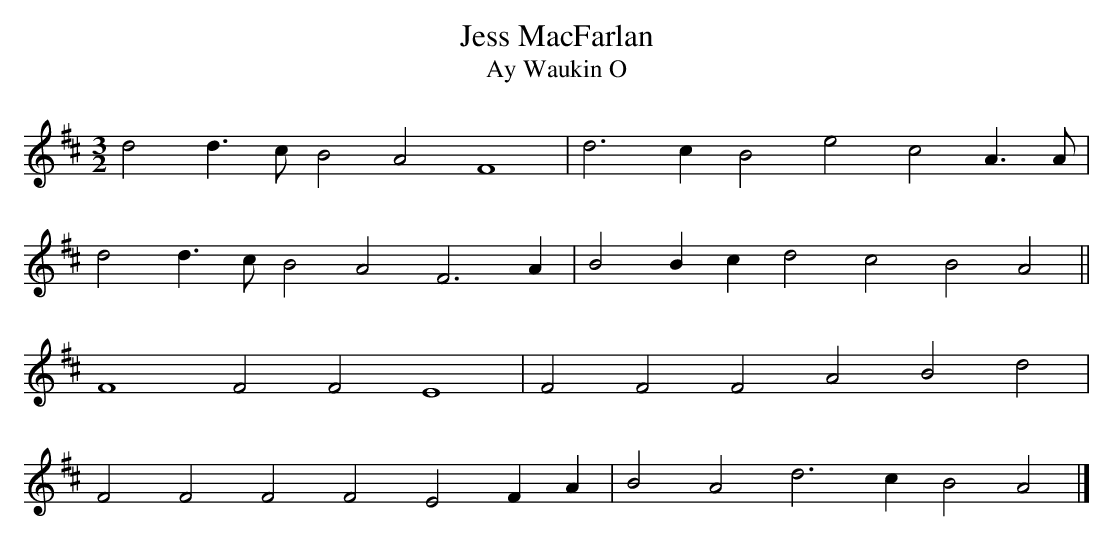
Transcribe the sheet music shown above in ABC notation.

X:1
T:Jess MacFarlan
T:Ay Waukin O
M:3/2
L:1/4
K:AMix
d2d>c B2A2 F4  |d3 c B2e2 c2A>A|
d2d>c B2A2 F3 A|B2Bc d2c2 B2A2||
F4    F2F2 E4  |F2F2 F2A2 B2d2 |
F2F2  F2F2 E2FA|B2A2 d3 c B2A2|]
